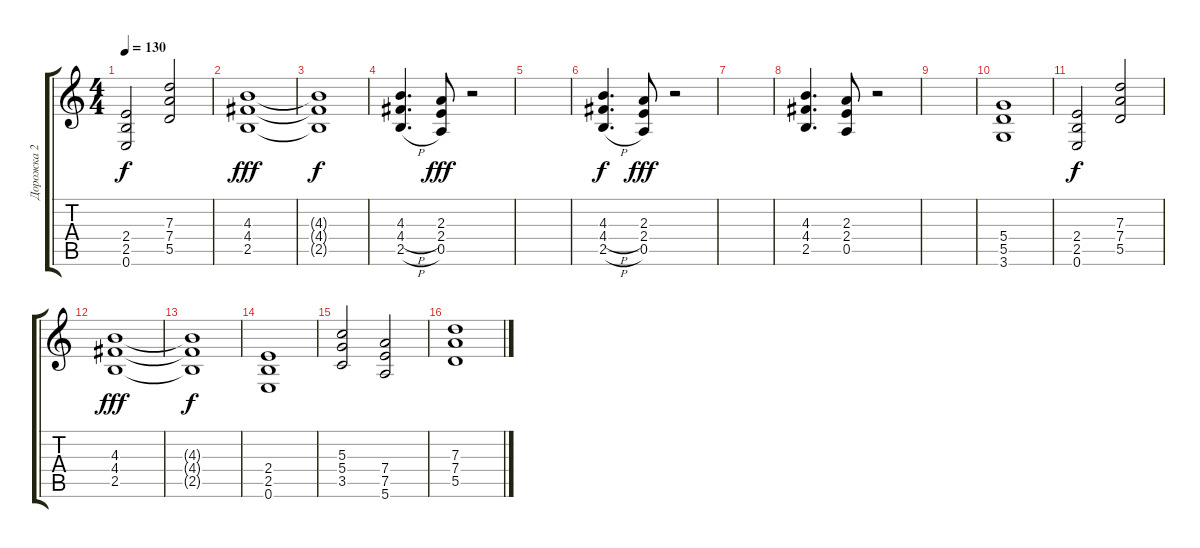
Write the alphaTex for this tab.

\track ("Дорожка 2" "Дорожка 2") {instrument distortionguitar}
\staff {score tabs}
\tuning (E4 B3 G3 D3 A2 E2) {hide}
\ts (4 4)
\tempo 130
\clef g2
\ks c
(2.4 2.5 0.6).2{dy f} (7.3 7.4 5.5).2 |
(4.3 4.4 2.5).1{dy fff} |
(4.3{t} 4.4{t} 2.5{t}).1{dy f} |
(4.3 4.4{h} 2.5{h}).4{d} (2.3 2.4 0.5).8{dy fff} r.2 |
|
(4.3 4.4{h} 2.5{h}).4{d dy f} (2.3 2.4 0.5).8{dy fff} r.2 |
|
(4.3 4.4 2.5).4{d} (2.3 2.4 0.5).8 r.2 |
|
(5.4 5.5 3.6).1 |
(2.4 2.5 0.6).2{dy f} (7.3 7.4 5.5).2 |
(4.3 4.4 2.5).1{dy fff} |
(4.3{t} 4.4{t} 2.5{t}).1{dy f} |
(2.4 2.5 0.6).1 |
(5.3 5.4 3.5).2 (7.4 7.5 5.6).2 |
(7.3 7.4 5.5).1
